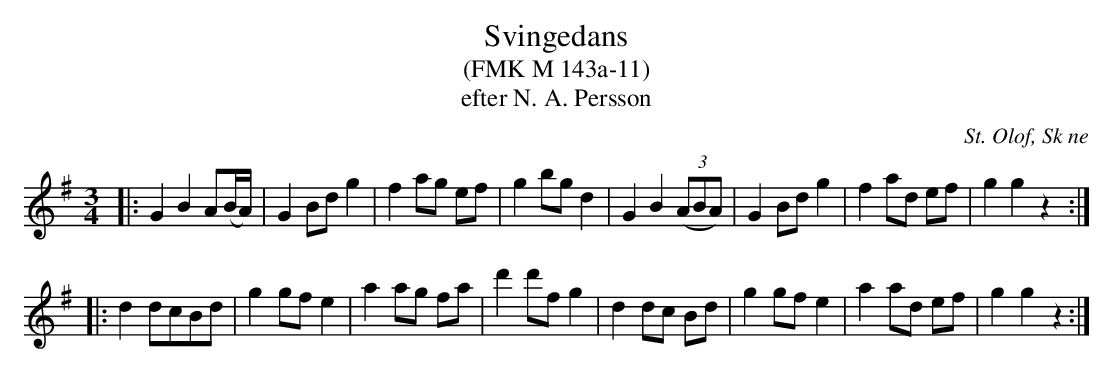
X:1
T:Svingedans
T:(FMK M 143a-11)
T:efter N. A. Persson
O:St. Olof, Sk ne
M:3/4
L:1/8
Q:1/4=108
K:G
|: G2 B2 A(B/A/) | G2 Bd g2 | f2 ag ef | g2 bg d2 | G2 B2 ((3ABA) | G2 Bd g2 | f2 ad ef | g2 g2 z2 :|
|: d2 dcBd | g2 gf e2 | a2 ag fa | d'2 d'f g2 | d2 dc Bd | g2 gf e2 | a2 ad ef | g2 g2 z2 :|
